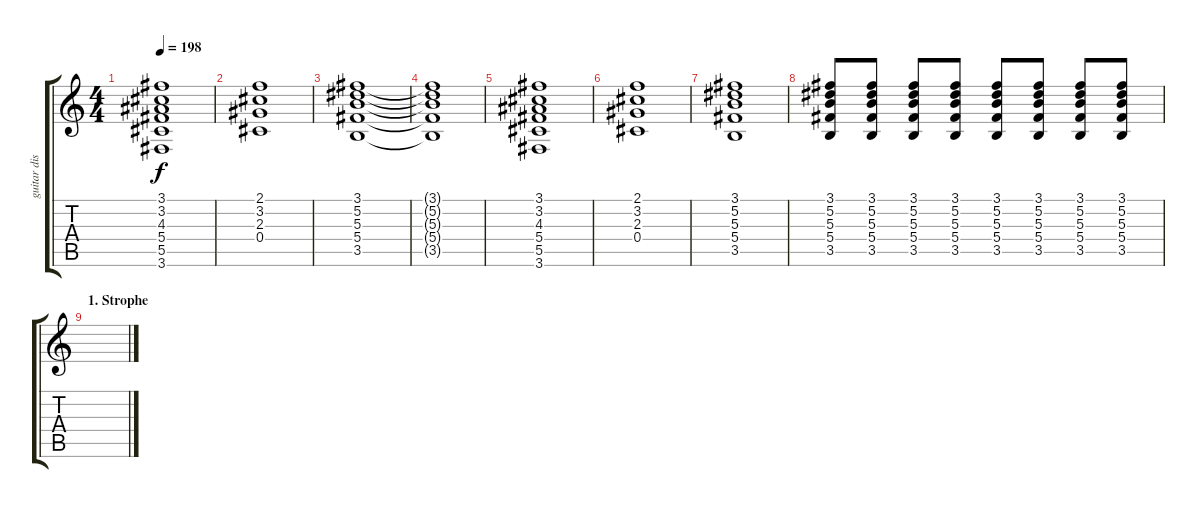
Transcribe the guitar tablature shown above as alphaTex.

\track ("guitar dist." "guitar dis") {instrument distortionguitar}
\staff {score tabs}
\tuning (Eb4 Bb3 Gb3 Db3 Ab2 Eb2) {hide}
\ts (4 4)
\tempo 198
\clef g2
\ks c
(3.1 3.2 4.3 5.4 5.5 3.6).1{dy f} |
(2.1 3.2 2.3 0.4).1 |
(3.1 5.2 5.3 5.4 3.5).1 |
(3.1{t} 5.2{t} 5.3{t} 5.4{t} 3.5{t}).1 |
(3.1 3.2 4.3 5.4 5.5 3.6).1 |
(2.1 3.2 2.3 0.4).1 |
(3.1 5.2 5.3 5.4 3.5).1 |
(3.1 5.2 5.3 5.4 3.5).8 (3.1 5.2 5.3 5.4 3.5).8 (3.1 5.2 5.3 5.4 3.5).8 (3.1 5.2 5.3 5.4 3.5).8 (3.1 5.2 5.3 5.4 3.5).8 (3.1 5.2 5.3 5.4 3.5).8 (3.1 5.2 5.3 5.4 3.5).8 (3.1 5.2 5.3 5.4 3.5).8 |
\section ("" "1. Strophe")
